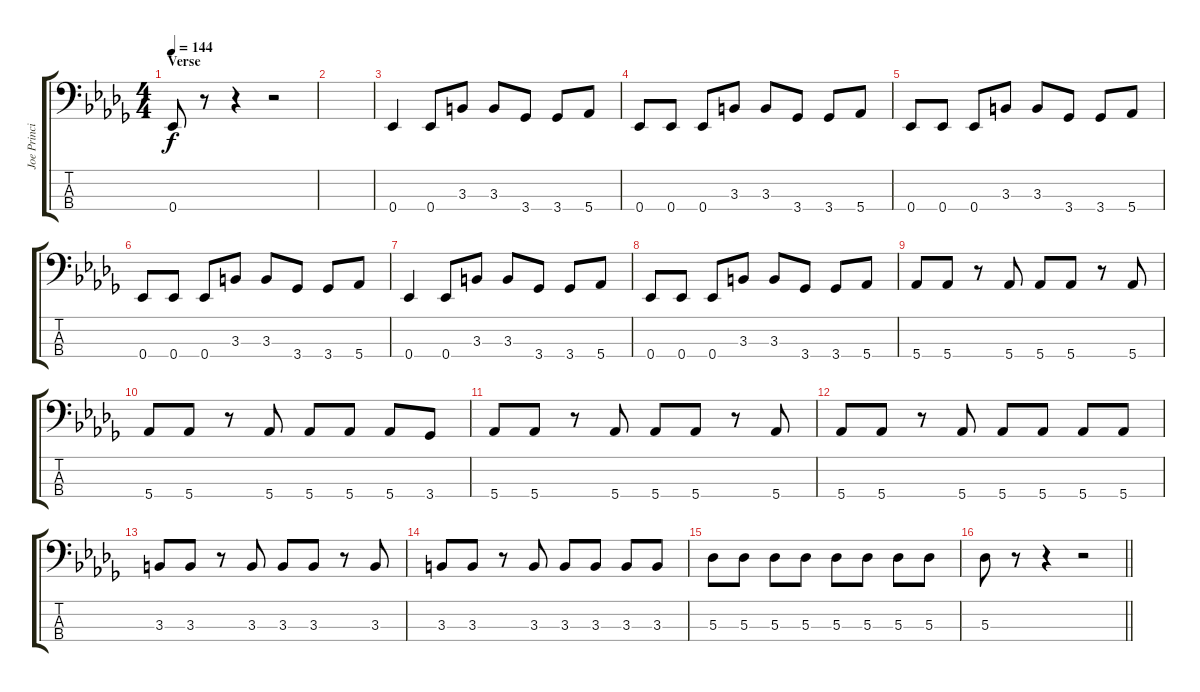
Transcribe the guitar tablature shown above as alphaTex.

\track ("Joe Principe - Bass" "Joe Princi") {instrument electricbassfinger}
\staff {score tabs}
\tuning (Gb2 Db2 Ab1 Eb1) {hide}
\ts (4 4)
\section ("" "Verse")
\tempo 144
\clef f4
\ks db
0.4.8{dy f} r.8 r.4 r.2 |
|
0.4.4 0.4.8 3.3.8 3.3.8 3.4.8 3.4.8 5.4.8 |
0.4.8 0.4.8 0.4.8 3.3.8 3.3.8 3.4.8 3.4.8 5.4.8 |
0.4.8 0.4.8 0.4.8 3.3.8 3.3.8 3.4.8 3.4.8 5.4.8 |
0.4.8 0.4.8 0.4.8 3.3.8 3.3.8 3.4.8 3.4.8 5.4.8 |
0.4.4 0.4.8 3.3.8 3.3.8 3.4.8 3.4.8 5.4.8 |
0.4.8 0.4.8 0.4.8 3.3.8 3.3.8 3.4.8 3.4.8 5.4.8 |
5.4.8 5.4.8 r.8 5.4.8 5.4.8 5.4.8 r.8 5.4.8 |
5.4.8 5.4.8 r.8 5.4.8 5.4.8 5.4.8 5.4.8 3.4.8 |
5.4.8 5.4.8 r.8 5.4.8 5.4.8 5.4.8 r.8 5.4.8 |
5.4.8 5.4.8 r.8 5.4.8 5.4.8 5.4.8 5.4.8 5.4.8 |
3.3.8 3.3.8 r.8 3.3.8 3.3.8 3.3.8 r.8 3.3.8 |
3.3.8 3.3.8 r.8 3.3.8 3.3.8 3.3.8 3.3.8 3.3.8 |
5.3.8 5.3.8 5.3.8 5.3.8 5.3.8 5.3.8 5.3.8 5.3.8 |
\barLineRight lightlight
5.3.8 r.8 r.4 r.2
